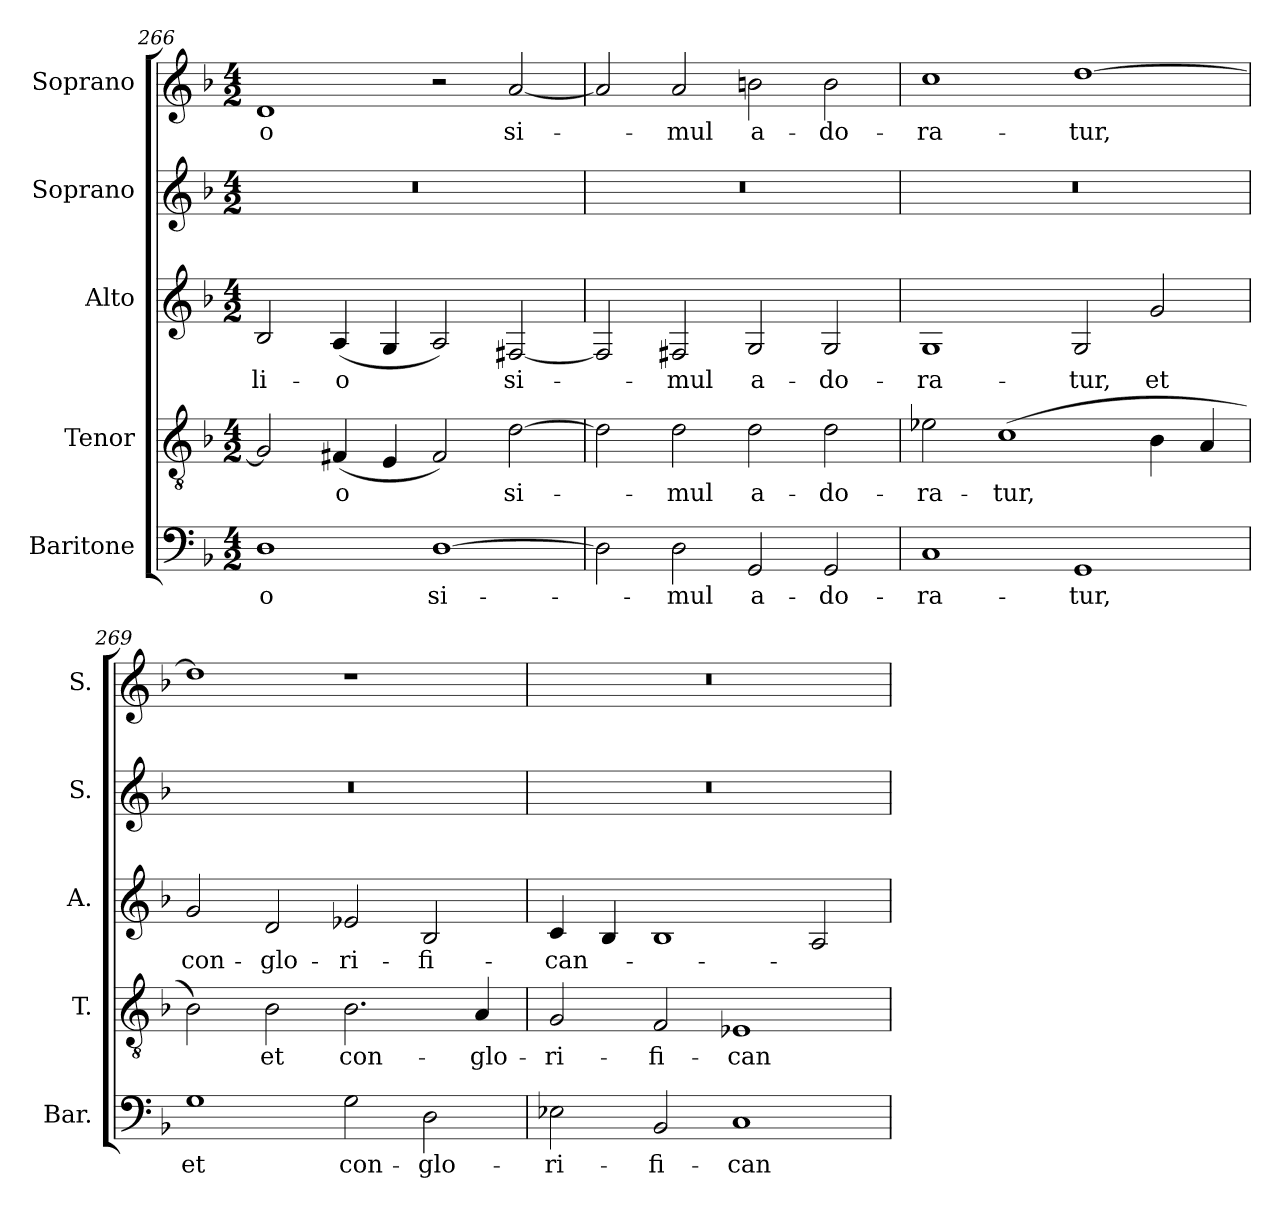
**kern	**text	**kern	**text	**kern	**text	**kern	**kern	**text
*part5	*part5	*part4	*part4	*part3	*part3	*part2	*part1	*part1
*staff5	*staff5	*staff4	*staff4	*staff3	*staff3	*staff2	*staff1	*staff1
*I"Baritone	*	*I"Tenor	*	*I"Alto	*	*I"Soprano	*I"Soprano	*
*I'Bar.	*	*I'T.	*	*I'A.	*	*I'S.	*I'S.	*
*clefF4	*	*clefGv2	*	*clefG2	*	*clefG2	*clefG2	*
*	*	*ITrd7c12	*	*	*	*	*	*
*k[b-]	*	*k[b-]	*	*k[b-]	*	*k[b-]	*k[b-]	*
*F:	*	*F:	*	*F:	*	*F:	*F:	*
*M4/2	*	*M4/2	*	*M4/2	*	*M4/2	*M4/2	*
=266	=266	=266	=266	=266	=266	=266	=266	=266
!	!LO:LY:b:color=#000000	!	!	!	!	!	!	!
!	!	!	!	!	!LO:LY:b:color=#000000	!LO:N:vis=1	!	!
!	!	!	!	!	!	!	!	!LO:LY:b:color=#000000
1Di	-o	2GGi/]	.	2B-i/	-li-	0r	1di	-o
!	!	!	!LO:LY:b:color=#000000	!	!	!	!	!
!	!	!	!	!	!LO:LY:b:color=#000000	!	!	!
.	.	(4FF#Xi/	-o	(4Ai/	-o	.	.	.
.	.	4EEi/	.	4Gi/	.	.	.	.
!	!LO:LY:b:color=#000000	!	!	!	!	!	!	!
[1Di	si-	2FF#i/)	.	2Ai/)	.	.	2r	.
!	!	!	!LO:LY:b:color=#000000	!	!	!	!	!
!	!	!	!	!	!LO:LY:b:color=#000000	!	!	!
!	!	!	!	!	!	!	!	!LO:LY:b:color=#000000
.	.	[2Di\	si-	[2F#Xi/	si-	.	[2ai/	si-
=267	=267	=267	=267	=267	=267	=267	=267	=267
!	!	!	!	!	!	!LO:N:vis=1	!	!
2Di\]	.	2Di\]	.	2F#i/]	.	0r	2ai/]	.
!	!LO:LY:b:color=#000000	!	!	!	!	!	!	!
!	!	!	!LO:LY:b:color=#000000	!	!	!	!	!
!	!	!	!	!	!LO:LY:b:color=#000000	!	!	!
!	!	!	!	!	!	!	!	!LO:LY:b:color=#000000
2Di\	-mul	2Di\	-mul	2F#Xi/	-mul	.	2ai/	-mul
!	!LO:LY:b:color=#000000	!	!	!	!	!	!	!
!	!	!	!LO:LY:b:color=#000000	!	!	!	!	!
!	!	!	!	!	!LO:LY:b:color=#000000	!	!	!
!	!	!	!	!	!	!	!	!LO:LY:b:color=#000000
2GGi/	a-	2Di\	a-	2Gi/	a-	.	2bni\	a-
!	!LO:LY:b:color=#000000	!	!	!	!	!	!	!
!	!	!	!LO:LY:b:color=#000000	!	!	!	!	!
!	!	!	!	!	!LO:LY:b:color=#000000	!	!	!
!	!	!	!	!	!	!	!	!LO:LY:b:color=#000000
2GGi/	-do-	2Di\	-do-	2Gi/	-do-	.	2bi\	-do-
=268	=268	=268	=268	=268	=268	=268	=268	=268
!	!LO:LY:b:color=#000000	!	!	!	!	!	!	!
!	!	!	!LO:LY:b:color=#000000	!	!	!	!	!
!	!	!	!	!	!LO:LY:b:color=#000000	!LO:N:vis=1	!	!
!	!	!	!	!	!	!	!	!LO:LY:b:color=#000000
1Ci	-ra-	2E-Xi\	-ra-	1Gi	-ra-	0r	1cci	-ra-
!	!	!	!LO:LY:b:color=#000000	!	!	!	!	!
.	.	(1Ci	-tur,	.	.	.	.	.
!	!LO:LY:b:color=#000000	!	!	!	!	!	!	!
!	!	!	!	!	!LO:LY:b:color=#000000	!	!	!
!	!	!	!	!	!	!	!	!LO:LY:b:color=#000000
1GGi	-tur,	.	.	2Gi/	-tur,	.	[1ddi	-tur,
!	!	!	!	!	!LO:LY:b:color=#000000	!	!	!
.	.	4BB-i\	.	2gi/	et	.	.	.
.	.	4AAi/	.	.	.	.	.	.
=269	=269	=269	=269	=269	=269	=269	=269	=269
!	!LO:LY:b:color=#000000	!	!	!	!	!	!	!
!	!	!	!	!	!LO:LY:b:color=#000000	!LO:N:vis=1	!	!
1Gi	et	2BB-i\)	.	2gi/	con-	0r	1ddi]	.
!	!	!	!LO:LY:b:color=#000000	!	!	!	!	!
!	!	!	!	!	!LO:LY:b:color=#000000	!	!	!
.	.	2BB-i\	et	2di/	-glo-	.	.	.
!	!LO:LY:b:color=#000000	!	!	!	!	!	!	!
!	!	!	!LO:LY:b:color=#000000	!	!	!	!	!
!	!	!	!	!	!LO:LY:b:color=#000000	!	!	!
2Gi\	con-	2.BB-i\	con-	2e-Xi/	-ri-	.	1r	.
!	!LO:LY:b:color=#000000	!	!	!	!	!	!	!
!	!	!	!	!	!LO:LY:b:color=#000000	!	!	!
2Di\	-glo-	.	.	2B-i/	-fi-	.	.	.
!	!	!	!LO:LY:b:color=#000000	!	!	!	!	!
.	.	4AAi/	-glo-	.	.	.	.	.
=270	=270	=270	=270	=270	=270	=270	=270	=270
!	!LO:LY:b:color=#000000	!	!	!	!	!	!	!
!	!	!	!LO:LY:b:color=#000000	!	!	!	!	!
!	!	!	!	!	!LO:LY:b:color=#000000	!LO:N:vis=1	!LO:N:vis=1	!
2E-Xi\	-ri-	2GGi/	-ri-	4ci/	-can-	0r	0r	.
.	.	.	.	4B-i/	.	.	.	.
!	!LO:LY:b:color=#000000	!	!	!	!	!	!	!
!	!	!	!LO:LY:b:color=#000000	!	!	!	!	!
2BB-i/	-fi-	2FFi/	-fi-	1B-i	.	.	.	.
!	!LO:LY:b:color=#000000	!	!	!	!	!	!	!
!	!	!	!LO:LY:b:color=#000000	!	!	!	!	!
1Ci	-can-	1EE-Xi	-can-	.	.	.	.	.
.	.	.	.	2Ai/	.	.	.	.
=	=	=	=	=	=	=	=	=
*-	*-	*-	*-	*-	*-	*-	*-	*-
